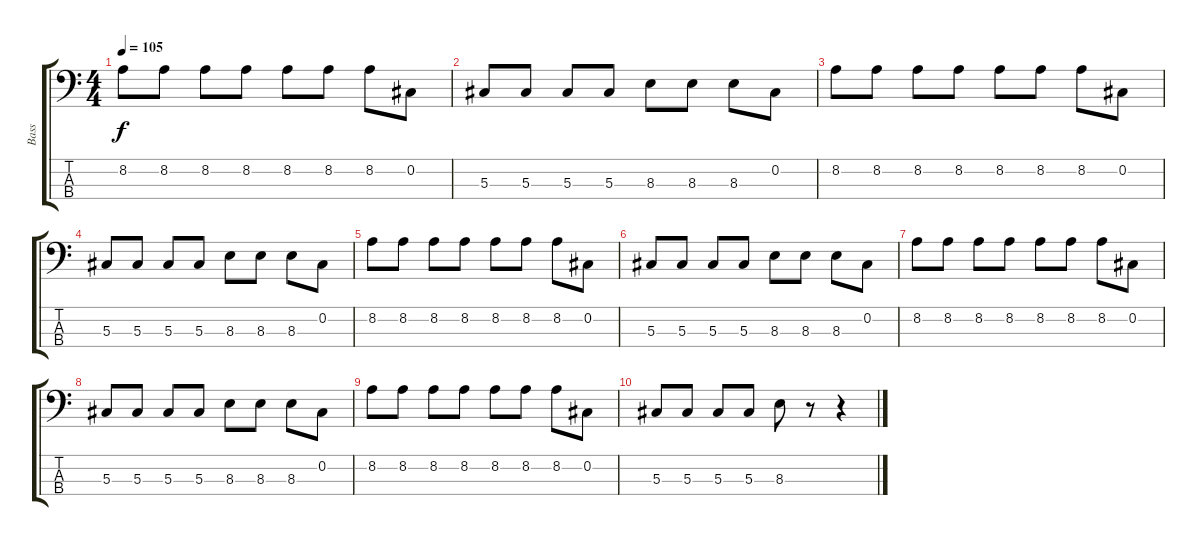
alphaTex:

\track ("Bass" "Bass") {instrument electricbassfinger}
\staff {score tabs}
\tuning (Gb2 Db2 Ab1 Eb1) {hide}
\ts (4 4)
\tempo 105
\clef f4
\ks c
8.2.8{dy f} 8.2.8 8.2.8 8.2.8 8.2.8 8.2.8 8.2.8 0.2.8 |
5.3.8 5.3.8 5.3.8 5.3.8 8.3.8 8.3.8 8.3.8 0.2.8 |
8.2.8 8.2.8 8.2.8 8.2.8 8.2.8 8.2.8 8.2.8 0.2.8 |
5.3.8 5.3.8 5.3.8 5.3.8 8.3.8 8.3.8 8.3.8 0.2.8 |
8.2.8 8.2.8 8.2.8 8.2.8 8.2.8 8.2.8 8.2.8 0.2.8 |
5.3.8 5.3.8 5.3.8 5.3.8 8.3.8 8.3.8 8.3.8 0.2.8 |
8.2.8 8.2.8 8.2.8 8.2.8 8.2.8 8.2.8 8.2.8 0.2.8 |
5.3.8 5.3.8 5.3.8 5.3.8 8.3.8 8.3.8 8.3.8 0.2.8 |
8.2.8 8.2.8 8.2.8 8.2.8 8.2.8 8.2.8 8.2.8 0.2.8 |
5.3.8 5.3.8 5.3.8 5.3.8 8.3.8 r.8 r.4
